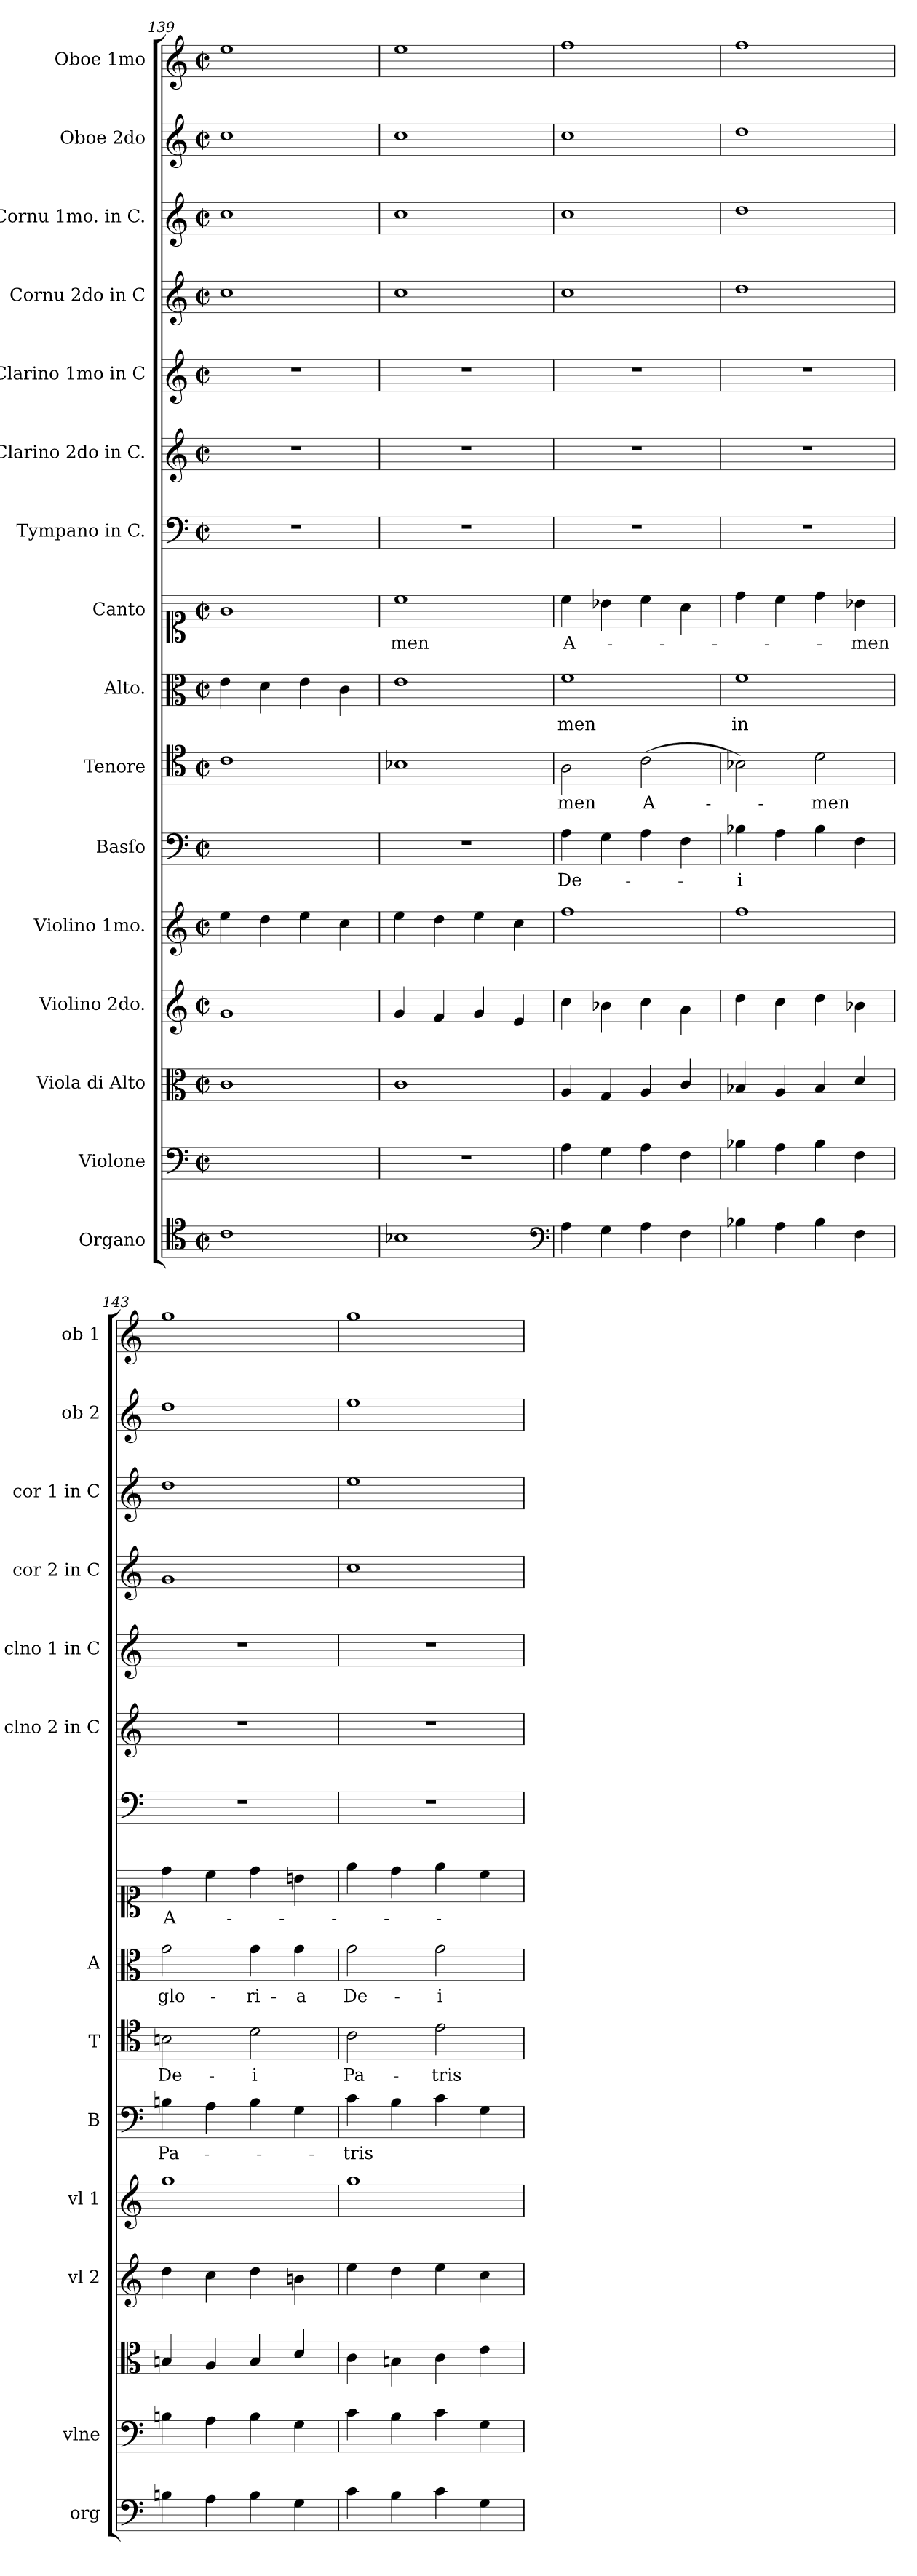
**kern	**kern	**kern	**kern	**kern	**kern	**text	**kern	**text	**kern	**text	**kern	**text	**kern	**kern	**kern	**kern	**kern	**kern	**kern
*part16	*part15	*part14	*part13	*part12	*part11	*part11	*part10	*part10	*part9	*part9	*part8	*part8	*part7	*part6	*part5	*part4	*part3	*part2	*part1
*staff16	*staff15	*staff14	*staff13	*staff12	*staff11	*staff11	*staff10	*staff10	*staff9	*staff9	*staff8	*staff8	*staff7	*staff6	*staff5	*staff4	*staff3	*staff2	*staff1
*I"Organo	*I"Violone	*I"Viola di Alto	*I"Violino 2do.	*I"Violino 1mo.	*I"Basſo	*	*I"Tenore	*	*I"Alto.	*	*I"Canto	*	*I"Tympano in C.	*I"Clarino 2do in C.	*I"Clarino 1mo in C	*I"Cornu 2do in C	*I"Cornu 1mo. in C.	*I"Oboe 2do	*I"Oboe 1mo
*I'org	*I'vlne	*	*I'vl 2	*I'vl 1	*I'B	*	*I'T	*	*I'A	*	*	*	*	*I'clno 2 in C	*I'clno 1 in C	*I'cor 2 in C	*I'cor 1 in C	*I'ob 2	*I'ob 1
*clefC4	*clefF4	*clefC3	*clefG2	*clefG2	*clefF4	*	*clefC4	*	*clefC3	*	*clefC1	*	*clefF4	*clefG2	*clefG2	*clefG2	*clefG2	*clefG2	*clefG2
*k[]	*k[]	*k[]	*k[]	*k[]	*k[]	*	*k[]	*	*k[]	*	*k[]	*	*k[]	*k[]	*k[]	*k[]	*k[]	*k[]	*k[]
*C:	*C:	*C:	*C:	*C:	*C:	*	*C:	*	*C:	*	*C:	*	*C:	*C:	*C:	*C:	*C:	*C:	*C:
*M2/2	*M2/2	*M2/2	*M2/2	*M2/2	*M2/2	*	*M2/2	*	*M2/2	*	*M2/2	*	*M2/2	*M2/2	*M2/2	*M2/2	*M2/2	*M2/2	*M2/2
*met(c|)	*met(c|)	*met(c|)	*met(c|)	*met(c|)	*met(c|)	*	*met(c|)	*	*met(c|)	*	*met(c|)	*	*met(c|)	*met(c|)	*met(c|)	*met(c|)	*met(c|)	*met(c|)	*met(c|)
=139	=139	=139	=139	=139	=139	=139	=139	=139	=139	=139	=139	=139	=139	=139	=139	=139	=139	=139	=139
1c	1ryy	1c	1g	4ee\	1ryy	.	1c	.	4e\	.	1g	.	1r	1r	1r	1cc	1cc	1cc	1ee
.	.	.	.	4dd\	.	.	.	.	4d\	.	.	.	.	.	.	.	.	.	.
.	.	.	.	4ee\	.	.	.	.	4e\	.	.	.	.	.	.	.	.	.	.
.	.	.	.	4cc\	.	.	.	.	4c\	.	.	.	.	.	.	.	.	.	.
=140	=140	=140	=140	=140	=140	=140	=140	=140	=140	=140	=140	=140	=140	=140	=140	=140	=140	=140	=140
1B-X	1r	1c	4g/	4ee\	1r	.	1B-X	.	1e	.	1cc	-men	1r	1r	1r	1cc	1cc	1cc	1ee
.	.	.	4f/	4dd\	.	.	.	.	.	.	.	.	.	.	.	.	.	.	.
.	.	.	4g/	4ee\	.	.	.	.	.	.	.	.	.	.	.	.	.	.	.
.	.	.	4e/	4cc\	.	.	.	.	.	.	.	.	.	.	.	.	.	.	.
*clefF4	*	*	*	*	*	*	*	*	*	*	*	*	*	*	*	*	*	*	*
=141	=141	=141	=141	=141	=141	=141	=141	=141	=141	=141	=141	=141	=141	=141	=141	=141	=141	=141	=141
4A\	4A\	4A/	4cc\	1ff	4A\	De-	2A\	-men	1f	-men	4cc\	A-	1r	1r	1r	1cc	1cc	1cc	1ff
4G\	4G\	4G/	4b-X\	.	4G\	.	.	.	.	.	4b-X\	.	.	.	.	.	.	.	.
4A\	4A\	4A/	4cc\	.	4A\	.	(2c\	A-	.	.	4cc\	.	.	.	.	.	.	.	.
4F\	4F\	4c/	4a\	.	4F\	.	.	.	.	.	4a\	.	.	.	.	.	.	.	.
=142	=142	=142	=142	=142	=142	=142	=142	=142	=142	=142	=142	=142	=142	=142	=142	=142	=142	=142	=142
4B-X\	4B-X\	4B-X/	4dd\	1ff	4B-X\	i	2B-X\)	.	1f	in	4dd\	.	1r	1r	1r	1dd	1dd	1dd	1ff
4A\	4A\	4A/	4cc\	.	4A\	.	.	.	.	.	4cc\	.	.	.	.	.	.	.	.
4B-\	4B-\	4B-/	4dd\	.	4B-\	.	2d\	-men	.	.	4dd\	.	.	.	.	.	.	.	.
4F\	4F\	4d/	4b-X\	.	4F\	.	.	.	.	.	4b-X\	-men	.	.	.	.	.	.	.
=143	=143	=143	=143	=143	=143	=143	=143	=143	=143	=143	=143	=143	=143	=143	=143	=143	=143	=143	=143
4Bn\	4Bn\	4Bn/	4dd\	1gg	4Bn\	Pa-	2Bn\	De-	2g\	glo-	4dd\	A-	1r	1r	1r	1g	1dd	1dd	1gg
4A\	4A\	4A/	4cc\	.	4A\	.	.	.	.	.	4cc\	.	.	.	.	.	.	.	.
4B\	4B\	4B/	4dd\	.	4B\	.	2d\	-i	4g\	-ri-	4dd\	.	.	.	.	.	.	.	.
4G\	4G\	4d/	4bn\	.	4G\	.	.	.	4g\	-a	4bn\	.	.	.	.	.	.	.	.
=144	=144	=144	=144	=144	=144	=144	=144	=144	=144	=144	=144	=144	=144	=144	=144	=144	=144	=144	=144
4c\	4c\	4c\	4ee\	1gg	4c\	-tris	2c\	Pa-	2g\	De-	4ee\	.	1r	1r	1r	1cc	1ee	1ee	1gg
4B\	4B\	4Bn\	4dd\	.	4B\	.	.	.	.	.	4dd\	.	.	.	.	.	.	.	.
4c\	4c\	4c\	4ee\	.	4c\	.	2e\	-tris	2g\	-i	4ee\	.	.	.	.	.	.	.	.
4G\	4G\	4e\	4cc\	.	4G\	.	.	.	.	.	4cc\	.	.	.	.	.	.	.	.
=	=	=	=	=	=	=	=	=	=	=	=	=	=	=	=	=	=	=	=
*-	*-	*-	*-	*-	*-	*-	*-	*-	*-	*-	*-	*-	*-	*-	*-	*-	*-	*-	*-
